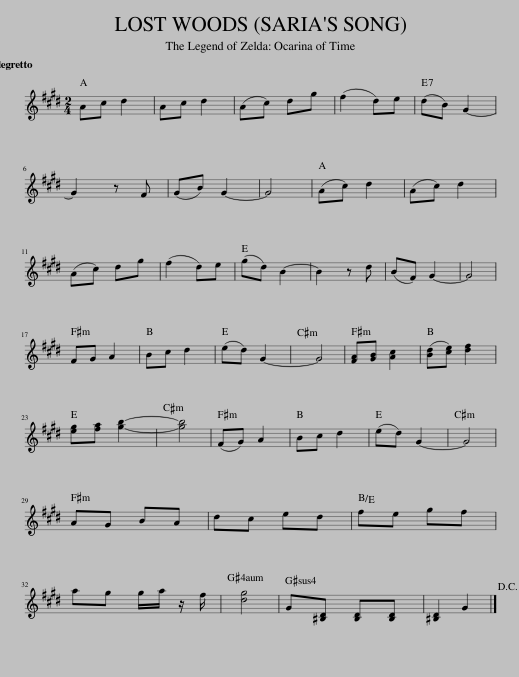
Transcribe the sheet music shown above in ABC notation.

X:1
L:1/8
Q:1/4=120
M:2/4
I:linebreak $
K:E
V:1 treble
V:1
 Ac d2 | Ac d2 | (Ac) dg | (f2 d)e | (dB) G2- |$ %5
 G2 z F | (GB) G2- | G4 | (Ac) d2 | (Ac) d2 |$ %10
 (Ac) dg | (f2 d)e | (gd) B2- | B2 z d | (BF) G2- | %15
 G4 |$ FG A2 | Bc d2 | (ed) G2- | G4 | %20
 [FA][GB] [Ac]2 | ([Bd][ce]) [df]2 |$ [eg][fa] [gb]2- | [gb]4 | (FG) A2 | %25
 Bc d2 | (ed) G2- | G4 |$ AG BA | dc ed | %30
 fe gf |$ ag g/a/ z/ f/ | [dg]4 | G[^B,D] [B,D][B,D] | [^B,D]2 G2!D.C.! |] %35
